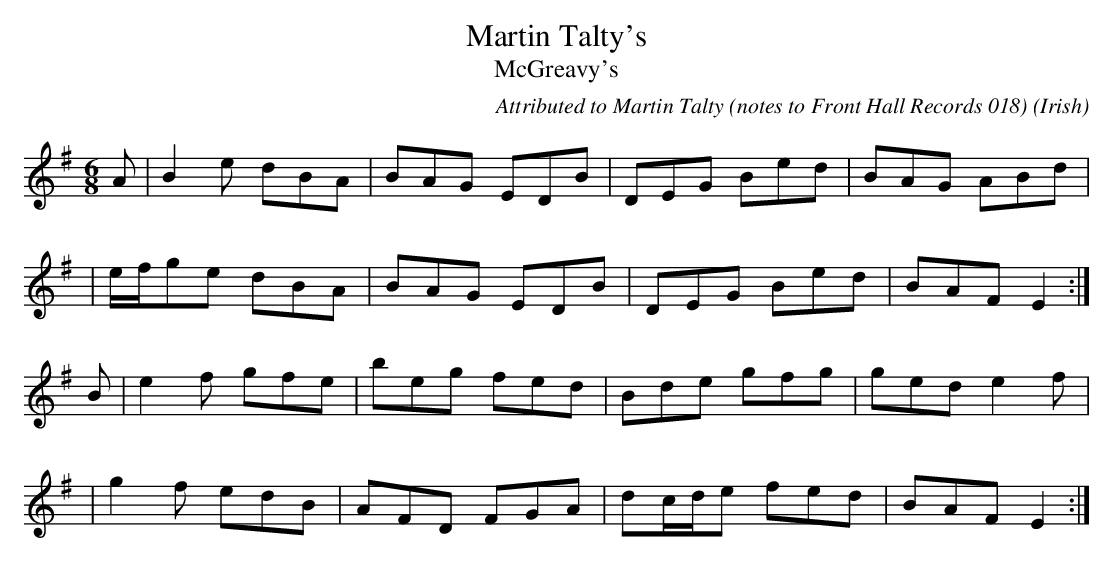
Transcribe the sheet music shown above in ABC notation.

X:1
T:Martin Talty's
T:McGreavy's
C:Attributed to Martin Talty (notes to Front Hall Records 018)
M:6/8
O:Irish
K:G
A|B2e dBA|BAG EDB|DEG Bed|BAG ABd|
|e/f/ge dBA|BAG EDB|DEG Bed|BAF E2:|
B|e2f gfe|beg fed|Bde gfg|ged e2f|
|g2f edB|AFD FGA|dc/d/e fed|BAF E2:|
